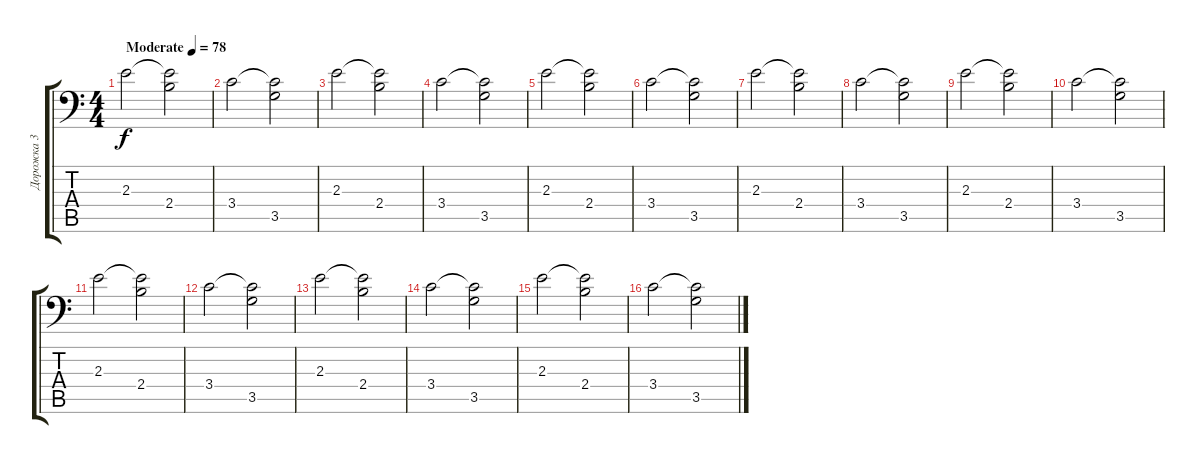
\track ("Дорожка 3" "Дорожка 3") {instrument overdrivenguitar}
\staff {score tabs}
\tuning (B3 Gb3 D3 A2 E2 A1) {hide}
\ts (4 4)
\tempo (78 "Moderate")
\clef f4
\ks c
2.3.2{dy f instrument overdrivenguitar} (2.3{t} 2.4).2 |
3.4.2 (3.4{t} 3.5).2 |
2.3.2 (2.3{t} 2.4).2 |
3.4.2 (3.4{t} 3.5).2 |
2.3.2 (2.3{t} 2.4).2 |
3.4.2 (3.4{t} 3.5).2 |
2.3.2 (2.3{t} 2.4).2 |
3.4.2 (3.4{t} 3.5).2 |
2.3.2 (2.3{t} 2.4).2 |
3.4.2 (3.4{t} 3.5).2 |
2.3.2 (2.3{t} 2.4).2 |
3.4.2 (3.4{t} 3.5).2 |
2.3.2 (2.3{t} 2.4).2 |
3.4.2 (3.4{t} 3.5).2 |
2.3.2 (2.3{t} 2.4).2 |
3.4.2 (3.4{t} 3.5).2
